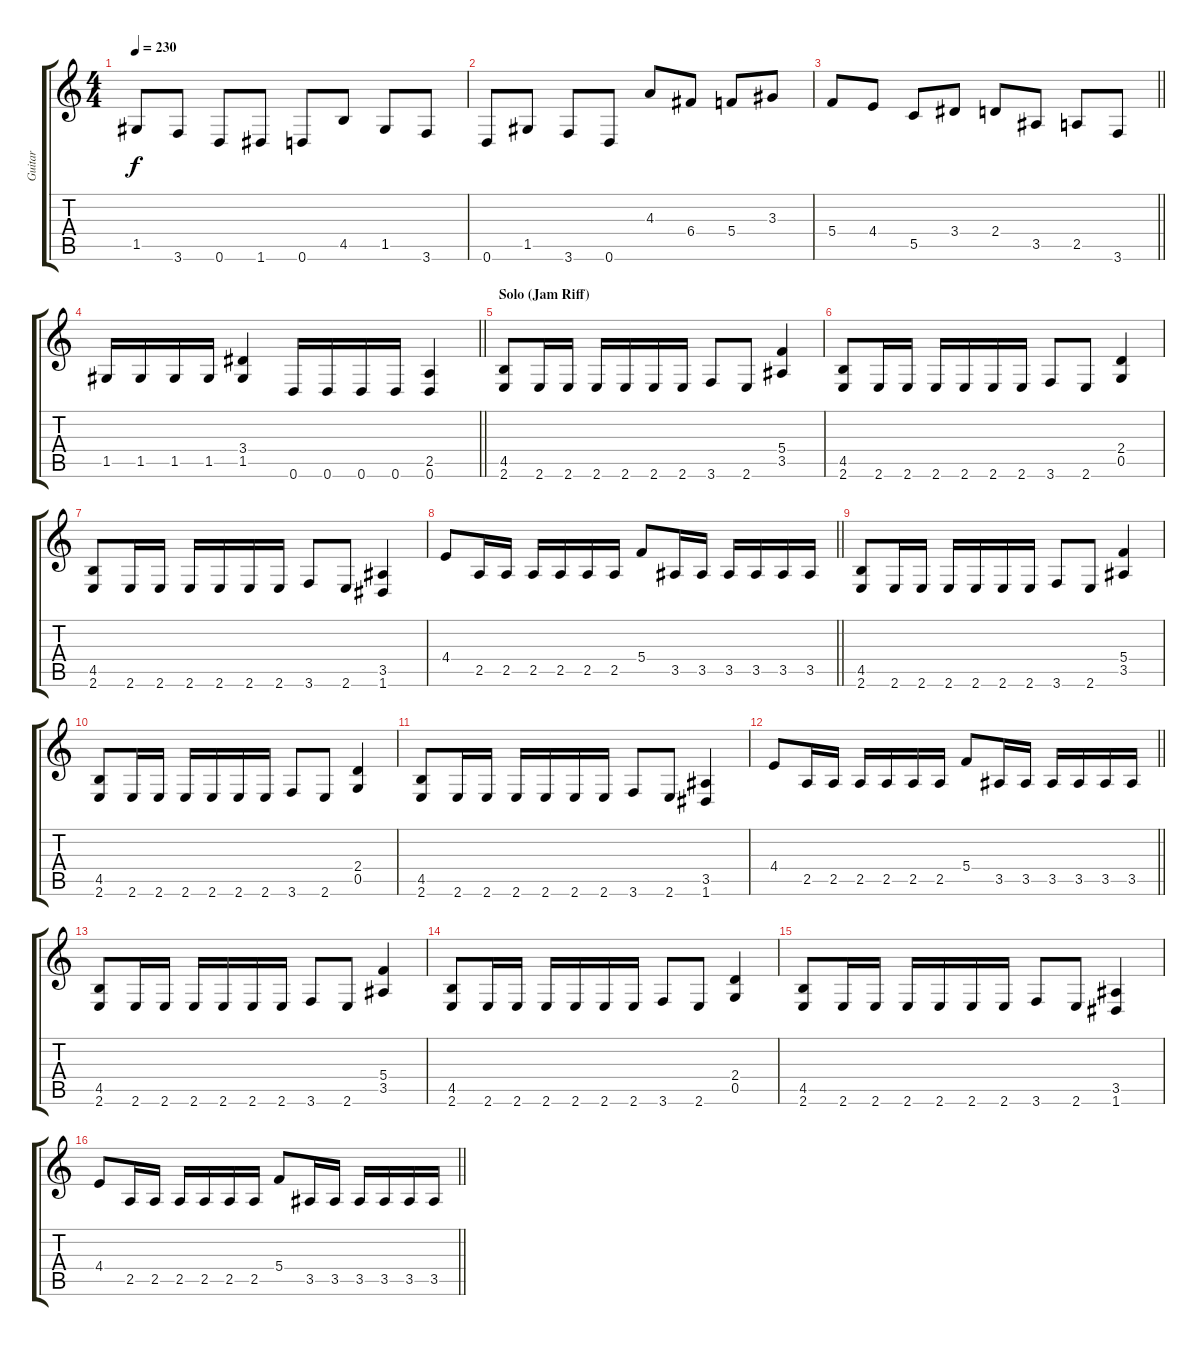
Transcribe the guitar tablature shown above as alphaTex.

\track ("Guitar" "Guitar") {instrument distortionguitar}
\staff {score tabs}
\tuning (D4 A3 F3 C3 G2 D2) {hide}
\ts (4 4)
\tempo 230
\clef g2
\ks c
1.5.8{dy f} 3.6.8 0.6.8 1.6.8 0.6.8 4.5.8 1.5.8 3.6.8 |
0.6.8 1.5.8 3.6.8 0.6.8 4.3.8 6.4.8 5.4.8 3.3.8 |
\barLineRight lightlight
5.4.8 4.4.8 5.5.8 3.4.8 2.4.8 3.5.8 2.5.8 3.6.8 |
\barLineRight lightlight
1.5.16 1.5.16 1.5.16 1.5.16 (3.4 1.5).4 0.6.16 0.6.16 0.6.16 0.6.16 (2.5 0.6).4 |
\section ("" "Solo (Jam Riff)")
(4.5 2.6).8 2.6.16 2.6.16 2.6.16 2.6.16 2.6.16 2.6.16 3.6.8 2.6.8 (5.4 3.5).4 |
(4.5 2.6).8 2.6.16 2.6.16 2.6.16 2.6.16 2.6.16 2.6.16 3.6.8 2.6.8 (2.4 0.5).4 |
(4.5 2.6).8 2.6.16 2.6.16 2.6.16 2.6.16 2.6.16 2.6.16 3.6.8 2.6.8 (3.5 1.6).4 |
\barLineRight lightlight
4.4.8 2.5.16 2.5.16 2.5.16 2.5.16 2.5.16 2.5.16 5.4.8 3.5.16 3.5.16 3.5.16 3.5.16 3.5.16 3.5.16 |
(4.5 2.6).8 2.6.16 2.6.16 2.6.16 2.6.16 2.6.16 2.6.16 3.6.8 2.6.8 (5.4 3.5).4 |
(4.5 2.6).8 2.6.16 2.6.16 2.6.16 2.6.16 2.6.16 2.6.16 3.6.8 2.6.8 (2.4 0.5).4 |
(4.5 2.6).8 2.6.16 2.6.16 2.6.16 2.6.16 2.6.16 2.6.16 3.6.8 2.6.8 (3.5 1.6).4 |
\barLineRight lightlight
4.4.8 2.5.16 2.5.16 2.5.16 2.5.16 2.5.16 2.5.16 5.4.8 3.5.16 3.5.16 3.5.16 3.5.16 3.5.16 3.5.16 |
(4.5 2.6).8 2.6.16 2.6.16 2.6.16 2.6.16 2.6.16 2.6.16 3.6.8 2.6.8 (5.4 3.5).4 |
(4.5 2.6).8 2.6.16 2.6.16 2.6.16 2.6.16 2.6.16 2.6.16 3.6.8 2.6.8 (2.4 0.5).4 |
(4.5 2.6).8 2.6.16 2.6.16 2.6.16 2.6.16 2.6.16 2.6.16 3.6.8 2.6.8 (3.5 1.6).4 |
\barLineRight lightlight
4.4.8 2.5.16 2.5.16 2.5.16 2.5.16 2.5.16 2.5.16 5.4.8 3.5.16 3.5.16 3.5.16 3.5.16 3.5.16 3.5.16
